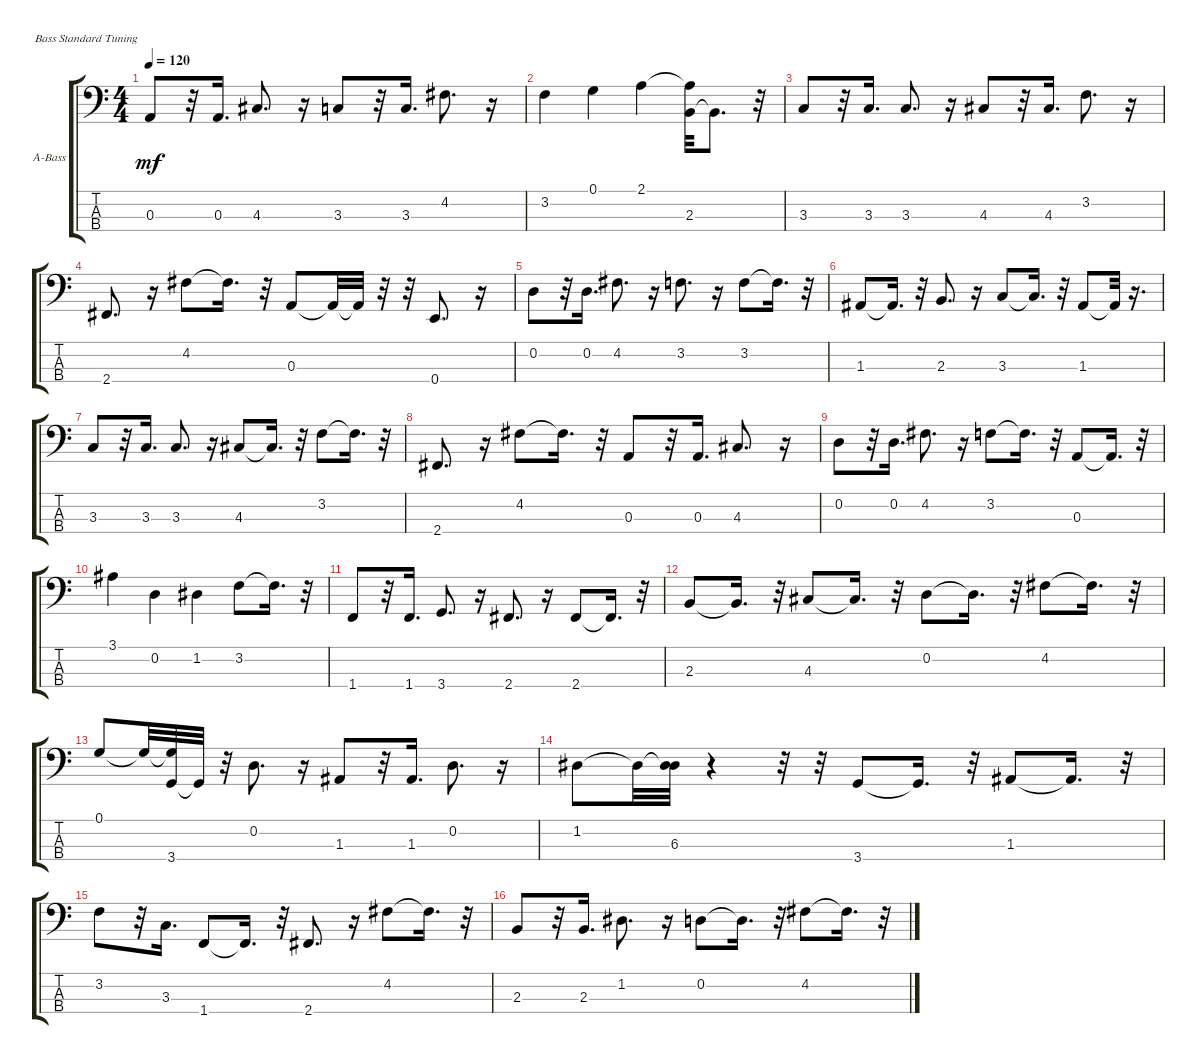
\bracketExtendMode groupsimilarinstruments
\firstSystemTrackNameOrientation horizontal
\otherSystemsTrackNameOrientation horizontal
\track ("Bass    (BB)" "A-Bass") {instrument acousticbass}
\staff {score tabs}
\tuning (G2 D2 A1 E1)
\ts (4 4)
\tempo 120
\clef f4
\ks c
0.3.8{dy mf} r.32 0.3.16{d} 4.3.8{d} r.16 3.3.8 r.32 3.3.16{d} 4.2.8{d} r.16 |
3.2.4 0.1.4 2.1.4 (2.1{t} 2.3).32 2.3{t}.8{d} r.32 |
3.3.8 r.32 3.3.16{d} 3.3.8{d} r.16 4.3.8 r.32 4.3.16{d} 3.2.8{d} r.16 |
2.4.8{d} r.16 4.2.8 4.2{t}.16{d} r.32 0.3.8 0.3{t}.32 0.3{t}.32 r.32 r.32 0.4.8{d} r.16 |
0.2.8 r.32 0.2.16{d} 4.2.8{d} r.16 3.2.8{d} r.16 3.2.8 3.2{t}.16{d} r.32 |
1.3.8 1.3{t}.16{d} r.32 2.3.8{d} r.16 3.3.8 3.3{t}.16{d} r.32 1.3.8 1.3{t}.32 r.16{d} |
3.3.8 r.32 3.3.16{d} 3.3.8{d} r.16 4.3.8 4.3{t}.16{d} r.32 3.2.8 3.2{t}.16{d} r.32 |
2.4.8{d} r.16 4.2.8 4.2{t}.16{d} r.32 0.3.8 r.32 0.3.16{d} 4.3.8{d} r.16 |
0.2.8 r.32 0.2.16{d} 4.2.8{d} r.16 3.2.8 3.2{t}.16{d} r.32 0.3.8 0.3{t}.16{d} r.32 |
3.1.4 0.2.4 1.2.4 3.2.8 3.2{t}.16{d} r.32 |
1.4.8 r.32 1.4.16{d} 3.4.8{d} r.16 2.4.8{d} r.16 2.4.8 2.4{t}.16{d} r.32 |
2.3.8 2.3{t}.16{d} r.32 4.3.8 4.3{t}.16{d} r.32 0.2.8 0.2{t}.16{d} r.32 4.2.8 4.2{t}.16{d} r.32 |
0.1.8 0.1{t}.32 (0.1{t} 3.4).32 3.4{t}.32 r.32 0.2.8{d} r.16 1.3.8 r.32 1.3.16{d} 0.2.8{d} r.16 |
1.2.8 1.2{t}.32 (1.2{t} 6.3).32 r.4 r.32 r.32 3.4.8 3.4{t}.16{d} r.32 1.3.8 1.3{t}.16{d} r.32 |
3.2.8 r.32 3.3.16{d} 1.4.8 1.4{t}.16{d} r.32 2.4.8{d} r.16 4.2.8 4.2{t}.16{d} r.32 |
2.3.8 r.32 2.3.16{d} 1.2.8{d} r.16 0.2.8 0.2{t}.16{d} r.32 4.2.8 4.2{t}.16{d} r.32
